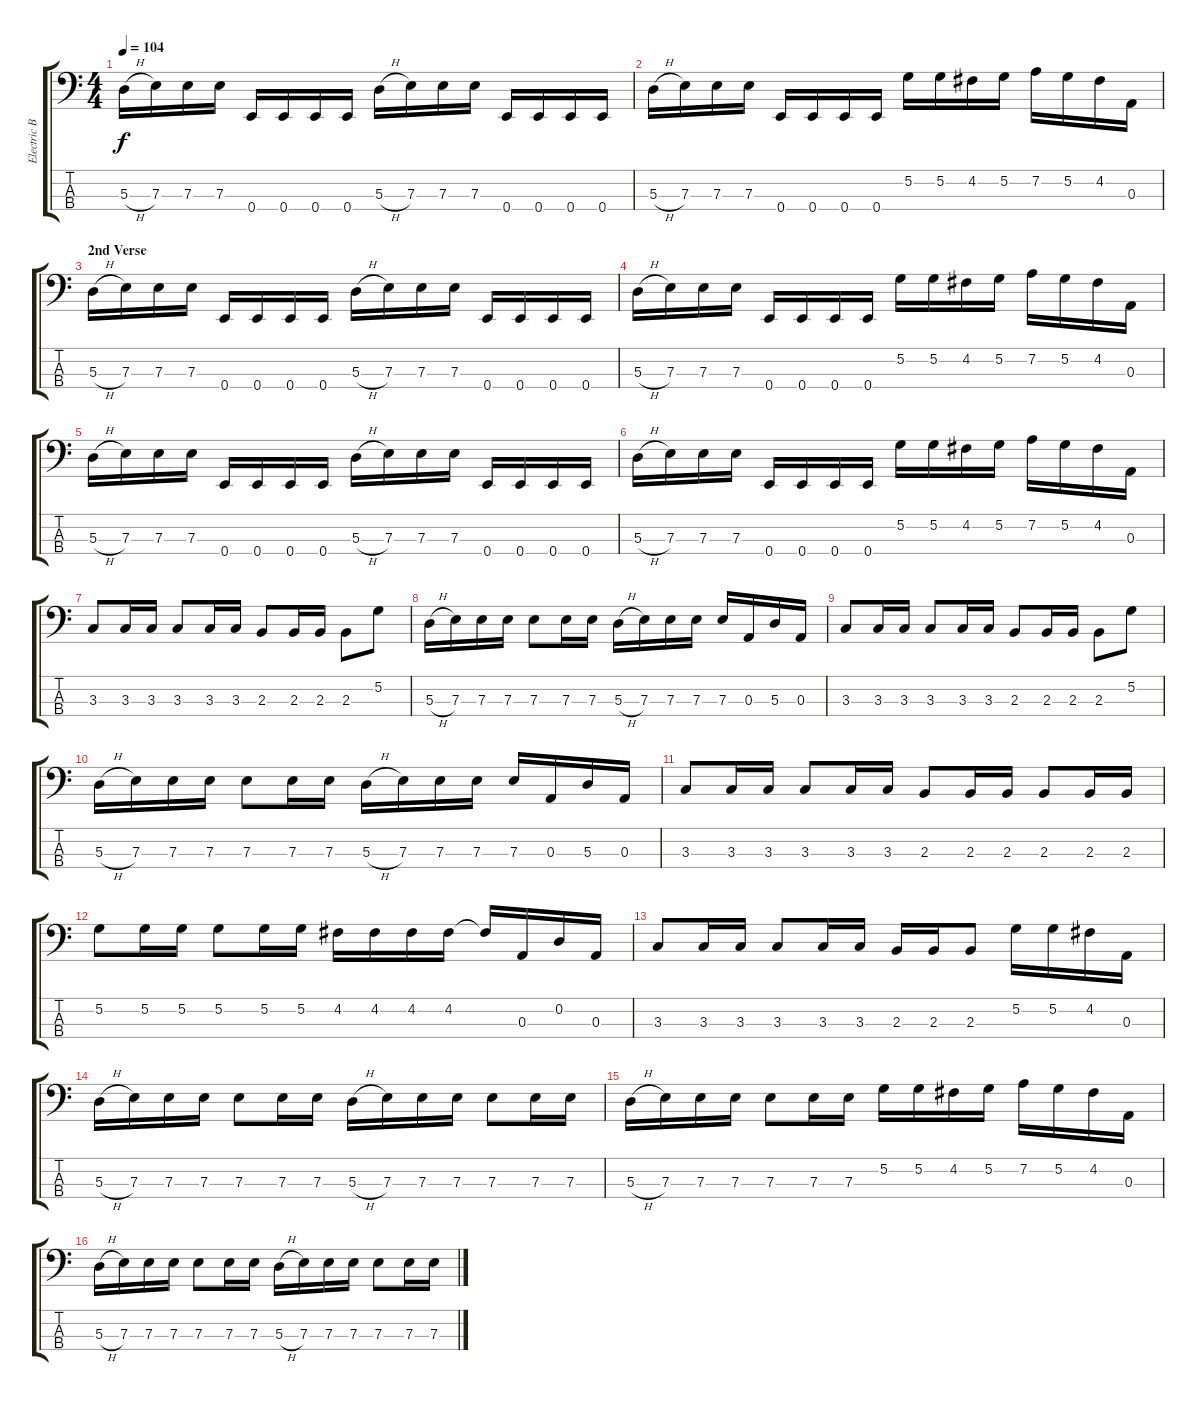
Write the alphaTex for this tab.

\track ("Electric Bass (pick)" "Electric B") {instrument electricbasspick}
\staff {score tabs}
\tuning (G2 D2 A1 E1) {hide}
\ts (4 4)
\tempo 104
\clef f4
\ks c
5.3{h}.16{dy f} 7.3.16 7.3.16 7.3.16 0.4.16 0.4.16 0.4.16 0.4.16 5.3{h}.16 7.3.16 7.3.16 7.3.16 0.4.16 0.4.16 0.4.16 0.4.16 |
5.3{h}.16 7.3.16 7.3.16 7.3.16 0.4.16 0.4.16 0.4.16 0.4.16 5.2.16 5.2.16 4.2.16 5.2.16 7.2.16 5.2.16 4.2.16 0.3.16 |
\section ("" "2nd Verse")
5.3{h}.16 7.3.16 7.3.16 7.3.16 0.4.16 0.4.16 0.4.16 0.4.16 5.3{h}.16 7.3.16 7.3.16 7.3.16 0.4.16 0.4.16 0.4.16 0.4.16 |
5.3{h}.16 7.3.16 7.3.16 7.3.16 0.4.16 0.4.16 0.4.16 0.4.16 5.2.16 5.2.16 4.2.16 5.2.16 7.2.16 5.2.16 4.2.16 0.3.16 |
5.3{h}.16 7.3.16 7.3.16 7.3.16 0.4.16 0.4.16 0.4.16 0.4.16 5.3{h}.16 7.3.16 7.3.16 7.3.16 0.4.16 0.4.16 0.4.16 0.4.16 |
5.3{h}.16 7.3.16 7.3.16 7.3.16 0.4.16 0.4.16 0.4.16 0.4.16 5.2.16 5.2.16 4.2.16 5.2.16 7.2.16 5.2.16 4.2.16 0.3.16 |
3.3.8 3.3.16 3.3.16 3.3.8 3.3.16 3.3.16 2.3.8 2.3.16 2.3.16 2.3.8 5.2.8 |
5.3{h}.16 7.3.16 7.3.16 7.3.16 7.3.8 7.3.16 7.3.16 5.3{h}.16 7.3.16 7.3.16 7.3.16 7.3.16 0.3.16 5.3.16 0.3.16 |
3.3.8 3.3.16 3.3.16 3.3.8 3.3.16 3.3.16 2.3.8 2.3.16 2.3.16 2.3.8 5.2.8 |
5.3{h}.16 7.3.16 7.3.16 7.3.16 7.3.8 7.3.16 7.3.16 5.3{h}.16 7.3.16 7.3.16 7.3.16 7.3.16 0.3.16 5.3.16 0.3.16 |
3.3.8 3.3.16 3.3.16 3.3.8 3.3.16 3.3.16 2.3.8 2.3.16 2.3.16 2.3.8 2.3.16 2.3.16 |
5.2.8 5.2.16 5.2.16 5.2.8 5.2.16 5.2.16 4.2.16 4.2.16 4.2.16 4.2.16 4.2{t}.16 0.3.16 0.2.16 0.3.16 |
3.3.8 3.3.16 3.3.16 3.3.8 3.3.16 3.3.16 2.3.16 2.3.16 2.3.8 5.2.16 5.2.16 4.2.16 0.3.16 |
5.3{h}.16 7.3.16 7.3.16 7.3.16 7.3.8 7.3.16 7.3.16 5.3{h}.16 7.3.16 7.3.16 7.3.16 7.3.8 7.3.16 7.3.16 |
5.3{h}.16 7.3.16 7.3.16 7.3.16 7.3.8 7.3.16 7.3.16 5.2.16 5.2.16 4.2.16 5.2.16 7.2.16 5.2.16 4.2.16 0.3.16 |
5.3{h}.16 7.3.16 7.3.16 7.3.16 7.3.8 7.3.16 7.3.16 5.3{h}.16 7.3.16 7.3.16 7.3.16 7.3.8 7.3.16 7.3.16
